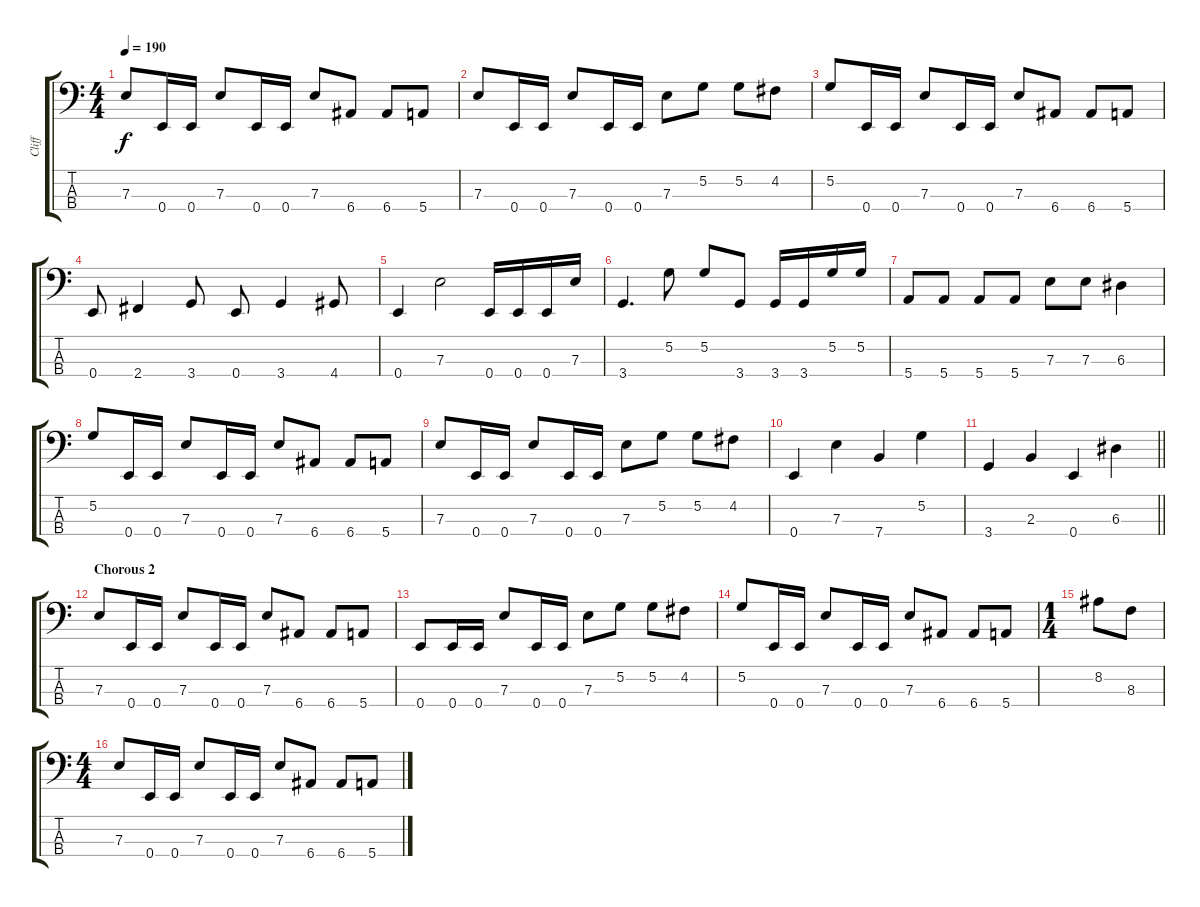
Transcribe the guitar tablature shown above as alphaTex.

\track ("Cliff" "Cliff") {instrument electricbassfinger}
\staff {score tabs}
\tuning (G2 D2 A1 E1) {hide}
\ts (4 4)
\tempo 190
\clef f4
\ks c
7.3.8{dy f} 0.4.16 0.4.16 7.3.8 0.4.16 0.4.16 7.3.8 6.4.8 6.4.8 5.4.8 |
7.3.8 0.4.16 0.4.16 7.3.8 0.4.16 0.4.16 7.3.8 5.2.8 5.2.8 4.2.8 |
5.2.8 0.4.16 0.4.16 7.3.8 0.4.16 0.4.16 7.3.8 6.4.8 6.4.8 5.4.8 |
0.4.8 2.4.4 3.4.8 0.4.8 3.4.4 4.4.8 |
0.4.4 7.3.2 0.4.16 0.4.16 0.4.16 7.3.16 |
3.4.4{d} 5.2.8 5.2.8 3.4.8 3.4.16 3.4.16 5.2.16 5.2.16 |
5.4.8 5.4.8 5.4.8 5.4.8 7.3.8 7.3.8 6.3.4 |
5.2.8 0.4.16 0.4.16 7.3.8 0.4.16 0.4.16 7.3.8 6.4.8 6.4.8 5.4.8 |
7.3.8 0.4.16 0.4.16 7.3.8 0.4.16 0.4.16 7.3.8 5.2.8 5.2.8 4.2.8 |
0.4.4 7.3.4 7.4.4 5.2.4 |
\barLineRight lightlight
3.4.4 2.3.4 0.4.4 6.3.4 |
\section ("" "Chorous 2")
7.3.8 0.4.16 0.4.16 7.3.8 0.4.16 0.4.16 7.3.8 6.4.8 6.4.8 5.4.8 |
0.4.8 0.4.16 0.4.16 7.3.8 0.4.16 0.4.16 7.3.8 5.2.8 5.2.8 4.2.8 |
5.2.8 0.4.16 0.4.16 7.3.8 0.4.16 0.4.16 7.3.8 6.4.8 6.4.8 5.4.8 |
\ts (1 4)
8.2.8 8.3.8 |
\ts (4 4)
7.3.8 0.4.16 0.4.16 7.3.8 0.4.16 0.4.16 7.3.8 6.4.8 6.4.8 5.4.8
